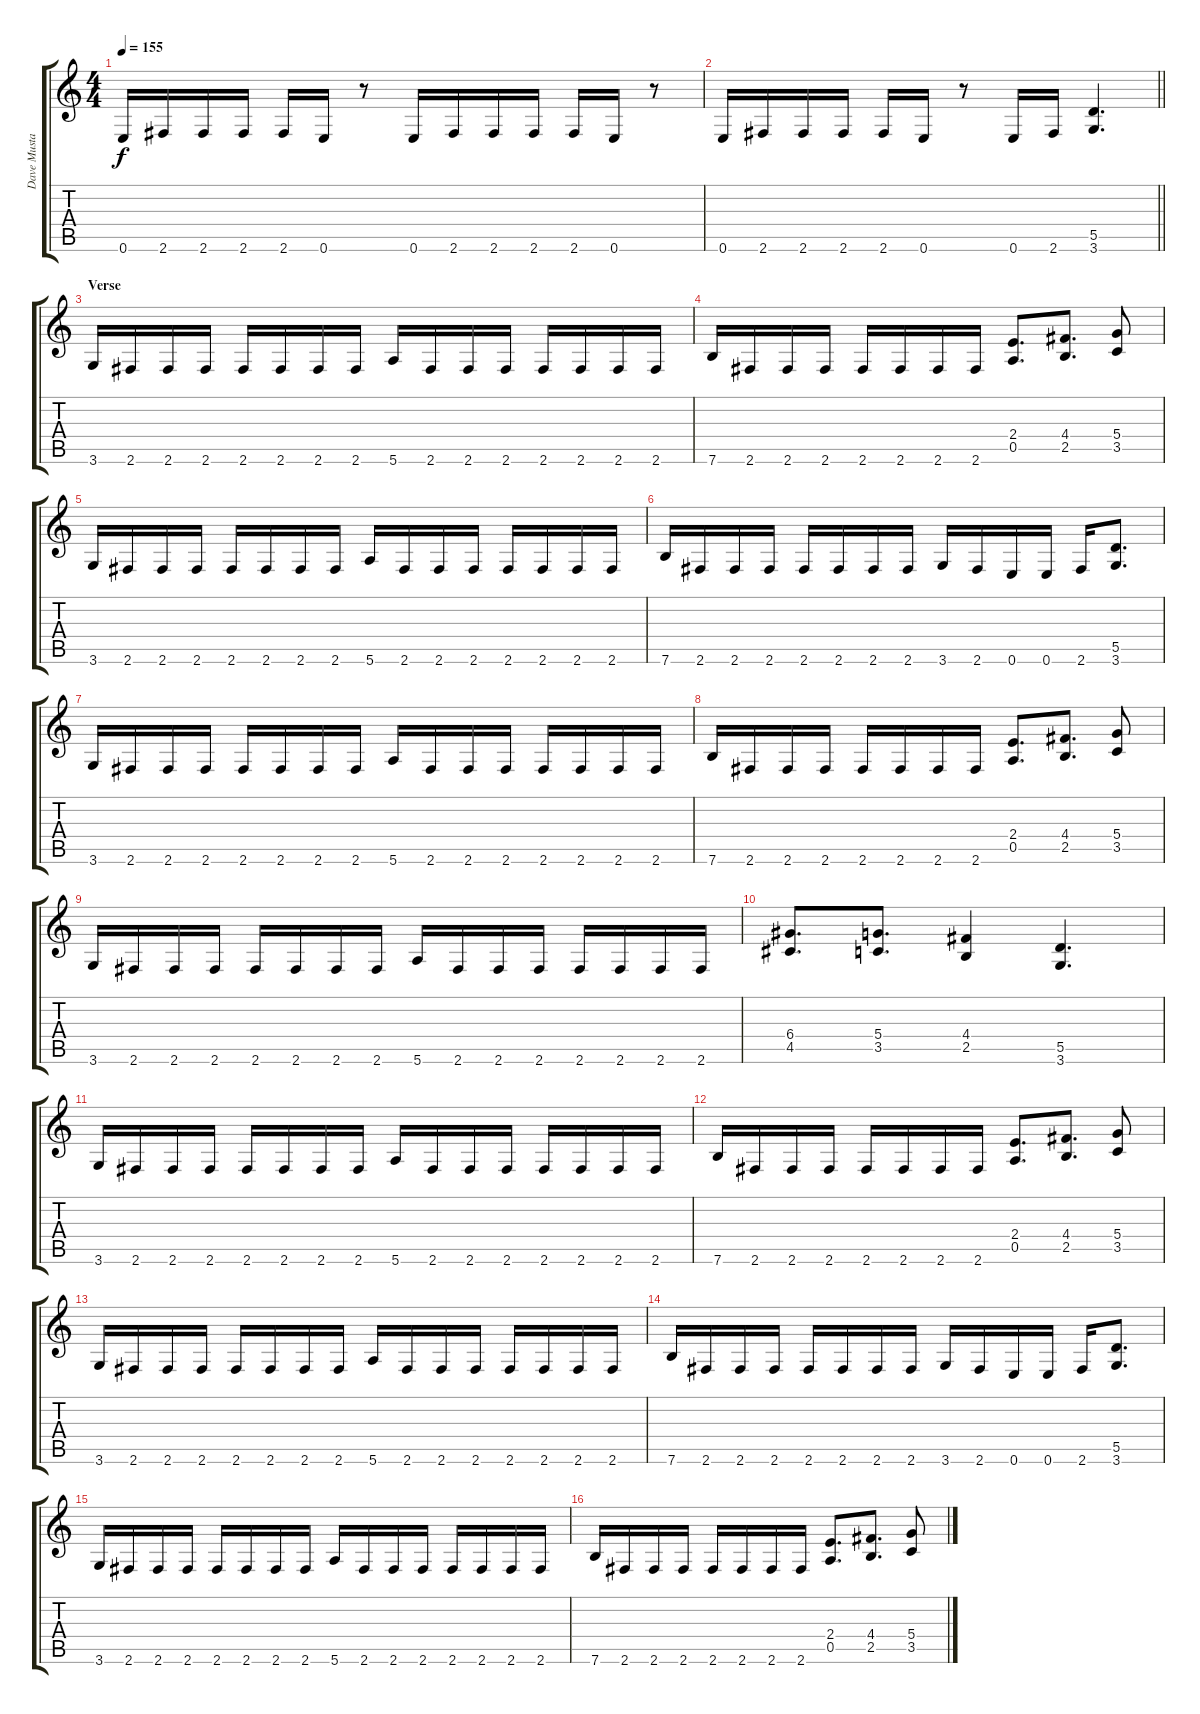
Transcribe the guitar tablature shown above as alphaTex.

\track ("Dave Mustaine" "Dave Musta") {instrument distortionguitar}
\staff {score tabs}
\tuning (E4 B3 G3 D3 A2 E2) {hide}
\ts (4 4)
\tempo 155
\clef g2
\ks c
0.6.16{dy f} 2.6.16 2.6.16 2.6.16 2.6.16 0.6.16 r.8 0.6.16 2.6.16 2.6.16 2.6.16 2.6.16 0.6.16 r.8 |
\barLineRight lightlight
0.6.16 2.6.16 2.6.16 2.6.16 2.6.16 0.6.16 r.8 0.6.16 2.6.16 (5.5 3.6).4{d} |
\section ("" "Verse")
3.6.16 2.6.16 2.6.16 2.6.16 2.6.16 2.6.16 2.6.16 2.6.16 5.6.16 2.6.16 2.6.16 2.6.16 2.6.16 2.6.16 2.6.16 2.6.16 |
7.6.16 2.6.16 2.6.16 2.6.16 2.6.16 2.6.16 2.6.16 2.6.16 (2.4 0.5).8{d} (4.4 2.5).8{d} (5.4 3.5).8 |
3.6.16 2.6.16 2.6.16 2.6.16 2.6.16 2.6.16 2.6.16 2.6.16 5.6.16 2.6.16 2.6.16 2.6.16 2.6.16 2.6.16 2.6.16 2.6.16 |
7.6.16 2.6.16 2.6.16 2.6.16 2.6.16 2.6.16 2.6.16 2.6.16 3.6.16 2.6.16 0.6.16 0.6.16 2.6.16 (5.5 3.6).8{d} |
3.6.16 2.6.16 2.6.16 2.6.16 2.6.16 2.6.16 2.6.16 2.6.16 5.6.16 2.6.16 2.6.16 2.6.16 2.6.16 2.6.16 2.6.16 2.6.16 |
7.6.16 2.6.16 2.6.16 2.6.16 2.6.16 2.6.16 2.6.16 2.6.16 (2.4 0.5).8{d} (4.4 2.5).8{d} (5.4 3.5).8 |
3.6.16 2.6.16 2.6.16 2.6.16 2.6.16 2.6.16 2.6.16 2.6.16 5.6.16 2.6.16 2.6.16 2.6.16 2.6.16 2.6.16 2.6.16 2.6.16 |
(6.4 4.5).8{d} (5.4 3.5).8{d} (4.4 2.5).4 (5.5 3.6).4{d} |
3.6.16 2.6.16 2.6.16 2.6.16 2.6.16 2.6.16 2.6.16 2.6.16 5.6.16 2.6.16 2.6.16 2.6.16 2.6.16 2.6.16 2.6.16 2.6.16 |
7.6.16 2.6.16 2.6.16 2.6.16 2.6.16 2.6.16 2.6.16 2.6.16 (2.4 0.5).8{d} (4.4 2.5).8{d} (5.4 3.5).8 |
3.6.16 2.6.16 2.6.16 2.6.16 2.6.16 2.6.16 2.6.16 2.6.16 5.6.16 2.6.16 2.6.16 2.6.16 2.6.16 2.6.16 2.6.16 2.6.16 |
7.6.16 2.6.16 2.6.16 2.6.16 2.6.16 2.6.16 2.6.16 2.6.16 3.6.16 2.6.16 0.6.16 0.6.16 2.6.16 (5.5 3.6).8{d} |
3.6.16 2.6.16 2.6.16 2.6.16 2.6.16 2.6.16 2.6.16 2.6.16 5.6.16 2.6.16 2.6.16 2.6.16 2.6.16 2.6.16 2.6.16 2.6.16 |
7.6.16 2.6.16 2.6.16 2.6.16 2.6.16 2.6.16 2.6.16 2.6.16 (2.4 0.5).8{d} (4.4 2.5).8{d} (5.4 3.5).8
